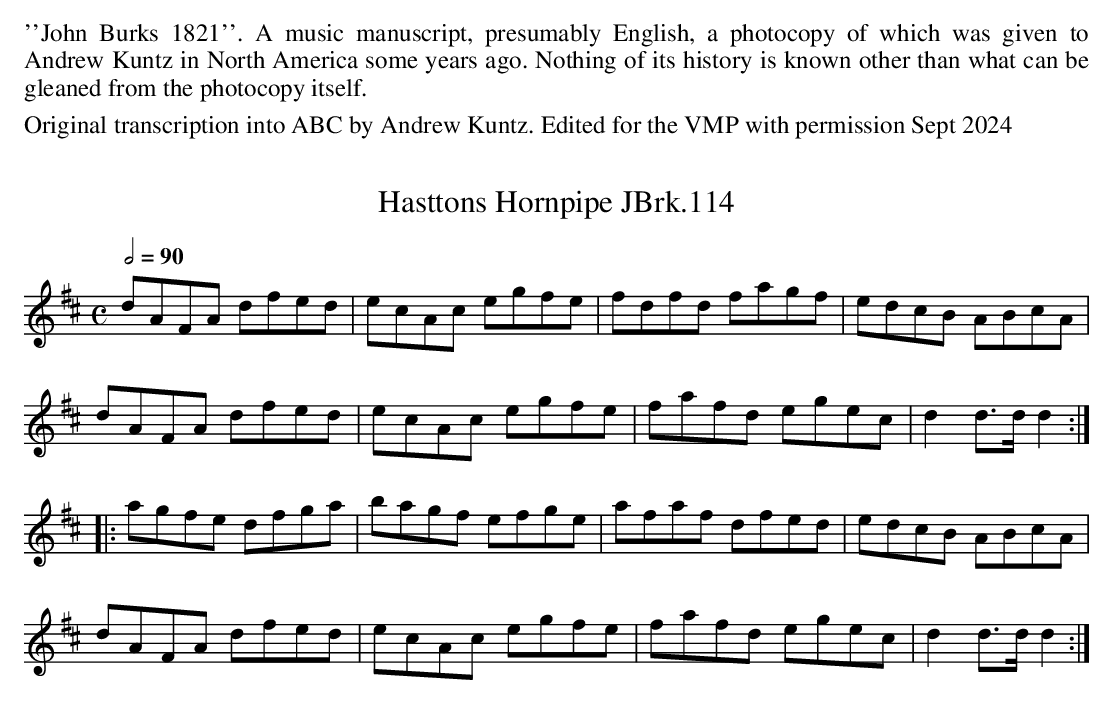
X:1
T:Hasttons Hornpipe JBrk.114
Q:1/2=90
M:C
L:1/8
K:D
dAFA dfed|ecAc egfe|fdfd fagf|edcB ABcA|
dAFA dfed|ecAc egfe|fafd egec|d2 d>d d2:|
|:agfe dfga|bagf efge|afaf dfed|edcB ABcA|
dAFA dfed|ecAc egfe|fafd egec|d2 d>d d2:|
